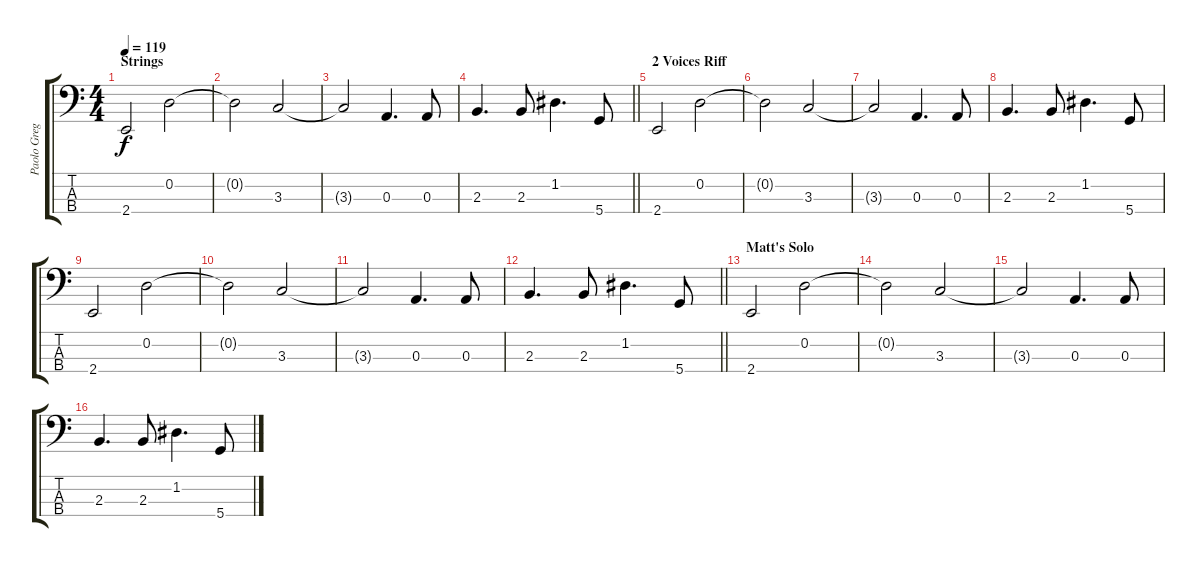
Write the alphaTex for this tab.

\track ("Paolo Gregoletto (Bass Guitar)" "Paolo Greg") {instrument electricbassfinger}
\staff {score tabs}
\tuning (G2 D2 A1 D1) {hide}
\ts (4 4)
\section ("" "Strings")
\tempo 119
\clef f4
\ks c
2.4.2{dy f} 0.2.2 |
0.2{t}.2 3.3.2 |
3.3{t}.2 0.3.4{d} 0.3.8 |
\barLineRight lightlight
2.3.4{d} 2.3.8 1.2.4{d} 5.4.8 |
\section ("" "2 Voices Riff")
2.4.2 0.2.2 |
0.2{t}.2 3.3.2 |
3.3{t}.2 0.3.4{d} 0.3.8 |
2.3.4{d} 2.3.8 1.2.4{d} 5.4.8 |
2.4.2 0.2.2 |
0.2{t}.2 3.3.2 |
3.3{t}.2 0.3.4{d} 0.3.8 |
\barLineRight lightlight
2.3.4{d} 2.3.8 1.2.4{d} 5.4.8 |
\section ("" "Matt's Solo")
2.4.2 0.2.2 |
0.2{t}.2 3.3.2 |
3.3{t}.2 0.3.4{d} 0.3.8 |
2.3.4{d} 2.3.8 1.2.4{d} 5.4.8
